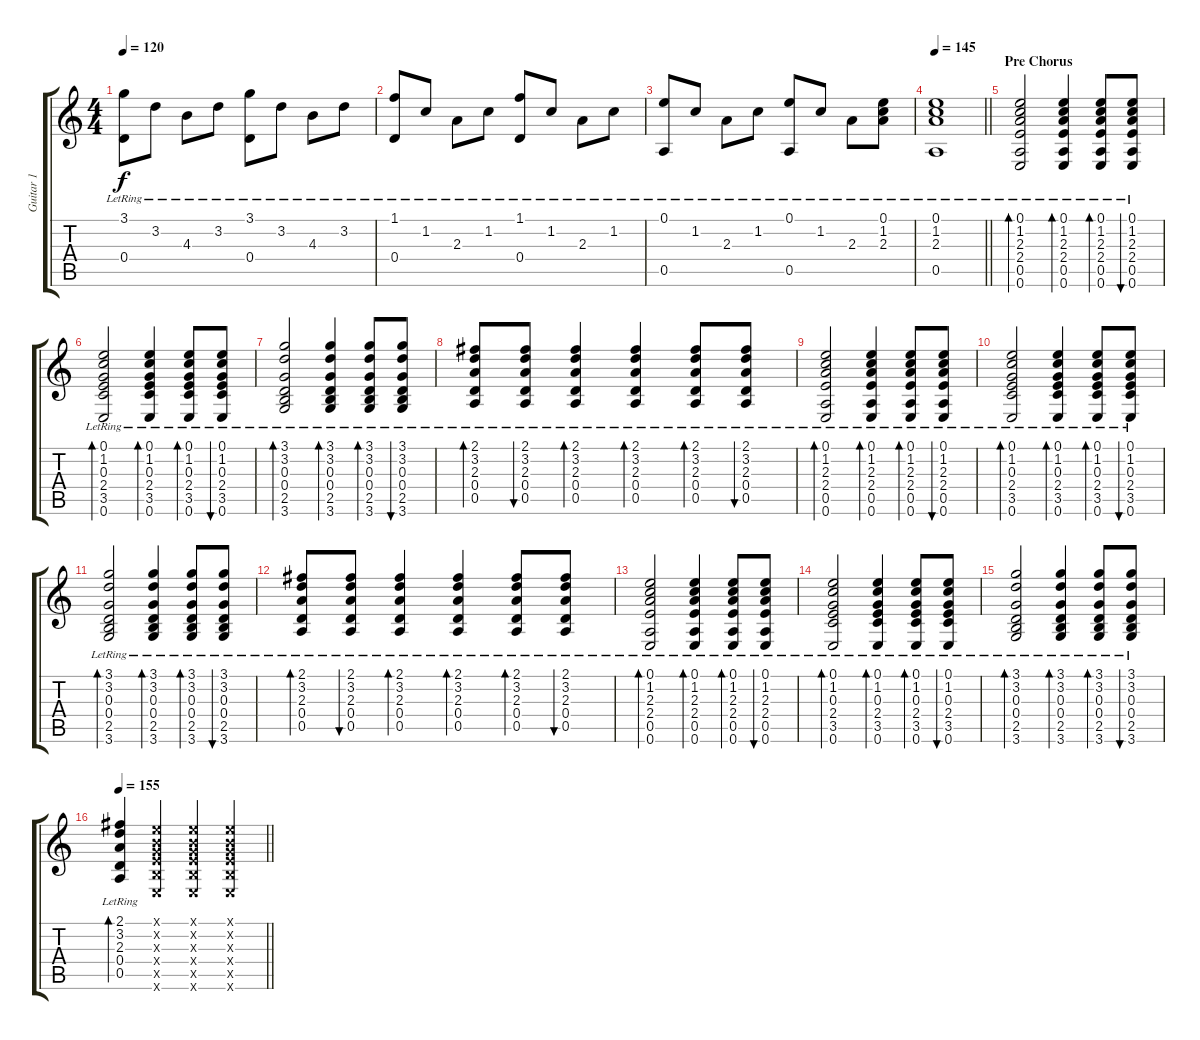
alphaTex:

\track ("Guitar 1" "Guitar 1") {instrument electricguitarjazz}
\staff {score tabs}
\tuning (E4 B3 G3 D3 A2 E2) {hide}
\ts (4 4)
\tempo 120
\clef g2
\ks c
(3.1{lr} 0.4{lr}).8{dy f} 3.2{lr}.8 4.3{lr}.8 3.2{lr}.8 (3.1{lr} 0.4{lr}).8 3.2{lr}.8 4.3{lr}.8 3.2{lr}.8 |
(1.1{lr} 0.4{lr}).8 1.2{lr}.8 2.3{lr}.8 1.2{lr}.8 (1.1{lr} 0.4{lr}).8 1.2{lr}.8 2.3{lr}.8 1.2{lr}.8 |
(0.1{lr} 0.5{lr}).8 1.2{lr}.8 2.3{lr}.8 1.2{lr}.8 (0.1{lr} 0.5{lr}).8 1.2{lr}.8 2.3{lr}.8 (0.1{lr} 1.2{lr} 2.3{lr}).8 |
\tempo 145
\barLineRight lightlight
(0.1{lr} 1.2{lr} 2.3{lr} 0.5{lr}).1 |
\section ("" "Pre Chorus")
(0.1{lr} 1.2{lr} 2.3{lr} 2.4{lr} 0.5{lr} 0.6{lr}).2{bd 60} (0.1{lr} 1.2{lr} 2.3{lr} 2.4{lr} 0.5{lr} 0.6{lr}).4{bd 60} (0.1{lr} 1.2{lr} 2.3{lr} 2.4{lr} 0.5{lr} 0.6{lr}).8{bd 60} (0.1{lr} 1.2{lr} 2.3{lr} 2.4{lr} 0.5{lr} 0.6{lr}).8{bu 60} |
(0.1{lr} 1.2{lr} 0.3{lr} 2.4{lr} 3.5{lr} 0.6{lr}).2{bd 60} (0.1{lr} 1.2{lr} 0.3{lr} 2.4{lr} 3.5{lr} 0.6{lr}).4{bd 60} (0.1{lr} 1.2{lr} 0.3{lr} 2.4{lr} 3.5{lr} 0.6{lr}).8{bd 60} (0.1{lr} 1.2{lr} 0.3{lr} 2.4{lr} 3.5{lr} 0.6{lr}).8{bu 60} |
(3.1{lr} 3.2{lr} 0.3{lr} 0.4{lr} 2.5{lr} 3.6{lr}).2{bd 60} (3.1{lr} 3.2{lr} 0.3{lr} 0.4{lr} 2.5{lr} 3.6{lr}).4{bd 60} (3.1{lr} 3.2{lr} 0.3{lr} 0.4{lr} 2.5{lr} 3.6{lr}).8{bd 60} (3.1{lr} 3.2{lr} 0.3{lr} 0.4{lr} 2.5{lr} 3.6{lr}).8{bu 60} |
(2.1{lr} 3.2{lr} 2.3{lr} 0.4{lr} 0.5{lr}).8{bd 60} (2.1{lr} 3.2{lr} 2.3{lr} 0.4{lr} 0.5{lr}).8{bu 60} (2.1{lr} 3.2{lr} 2.3{lr} 0.4{lr} 0.5{lr}).4{bd 60} (2.1{lr} 3.2{lr} 2.3{lr} 0.4{lr} 0.5{lr}).4{bd 60} (2.1{lr} 3.2{lr} 2.3{lr} 0.4{lr} 0.5{lr}).8{bd 60} (2.1{lr} 3.2{lr} 2.3{lr} 0.4{lr} 0.5{lr}).8{bu 60} |
(0.1{lr} 1.2{lr} 2.3{lr} 2.4{lr} 0.5{lr} 0.6{lr}).2{bd 60} (0.1{lr} 1.2{lr} 2.3{lr} 2.4{lr} 0.5{lr} 0.6{lr}).4{bd 60} (0.1{lr} 1.2{lr} 2.3{lr} 2.4{lr} 0.5{lr} 0.6{lr}).8{bd 60} (0.1{lr} 1.2{lr} 2.3{lr} 2.4{lr} 0.5{lr} 0.6{lr}).8{bu 60} |
(0.1{lr} 1.2{lr} 0.3{lr} 2.4{lr} 3.5{lr} 0.6{lr}).2{bd 60} (0.1{lr} 1.2{lr} 0.3{lr} 2.4{lr} 3.5{lr} 0.6{lr}).4{bd 60} (0.1{lr} 1.2{lr} 0.3{lr} 2.4{lr} 3.5{lr} 0.6{lr}).8{bd 60} (0.1{lr} 1.2{lr} 0.3{lr} 2.4{lr} 3.5{lr} 0.6{lr}).8{bu 60} |
(3.1{lr} 3.2{lr} 0.3{lr} 0.4{lr} 2.5{lr} 3.6{lr}).2{bd 60} (3.1{lr} 3.2{lr} 0.3{lr} 0.4{lr} 2.5{lr} 3.6{lr}).4{bd 60} (3.1{lr} 3.2{lr} 0.3{lr} 0.4{lr} 2.5{lr} 3.6{lr}).8{bd 60} (3.1{lr} 3.2{lr} 0.3{lr} 0.4{lr} 2.5{lr} 3.6{lr}).8{bu 60} |
(2.1{lr} 3.2{lr} 2.3{lr} 0.4{lr} 0.5{lr}).8{bd 60} (2.1{lr} 3.2{lr} 2.3{lr} 0.4{lr} 0.5{lr}).8{bu 60} (2.1{lr} 3.2{lr} 2.3{lr} 0.4{lr} 0.5{lr}).4{bd 60} (2.1{lr} 3.2{lr} 2.3{lr} 0.4{lr} 0.5{lr}).4{bd 60} (2.1{lr} 3.2{lr} 2.3{lr} 0.4{lr} 0.5{lr}).8{bd 60} (2.1{lr} 3.2{lr} 2.3{lr} 0.4{lr} 0.5{lr}).8{bu 60} |
(0.1{lr} 1.2{lr} 2.3{lr} 2.4{lr} 0.5{lr} 0.6{lr}).2{bd 60} (0.1{lr} 1.2{lr} 2.3{lr} 2.4{lr} 0.5{lr} 0.6{lr}).4{bd 60} (0.1{lr} 1.2{lr} 2.3{lr} 2.4{lr} 0.5{lr} 0.6{lr}).8{bd 60} (0.1{lr} 1.2{lr} 2.3{lr} 2.4{lr} 0.5{lr} 0.6{lr}).8{bu 60} |
(0.1{lr} 1.2{lr} 0.3{lr} 2.4{lr} 3.5{lr} 0.6{lr}).2{bd 60} (0.1{lr} 1.2{lr} 0.3{lr} 2.4{lr} 3.5{lr} 0.6{lr}).4{bd 60} (0.1{lr} 1.2{lr} 0.3{lr} 2.4{lr} 3.5{lr} 0.6{lr}).8{bd 60} (0.1{lr} 1.2{lr} 0.3{lr} 2.4{lr} 3.5{lr} 0.6{lr}).8{bu 60} |
(3.1{lr} 3.2{lr} 0.3{lr} 0.4{lr} 2.5{lr} 3.6{lr}).2{bd 60} (3.1{lr} 3.2{lr} 0.3{lr} 0.4{lr} 2.5{lr} 3.6{lr}).4{bd 60} (3.1{lr} 3.2{lr} 0.3{lr} 0.4{lr} 2.5{lr} 3.6{lr}).8{bd 60} (3.1{lr} 3.2{lr} 0.3{lr} 0.4{lr} 2.5{lr} 3.6{lr}).8{bu 60} |
\tempo 155
\barLineRight lightlight
(2.1{lr} 3.2{lr} 2.3{lr} 0.4{lr} 0.5{lr}).4{bd 60} (0.1{x} 0.2{x} 0.3{x} 2.4{x} 2.5{x} 0.6{x}).4 (0.1{x} 0.2{x} 0.3{x} 2.4{x} 2.5{x} 0.6{x}).4 (0.1{x} 0.2{x} 0.3{x} 2.4{x} 2.5{x} 0.6{x}).4
